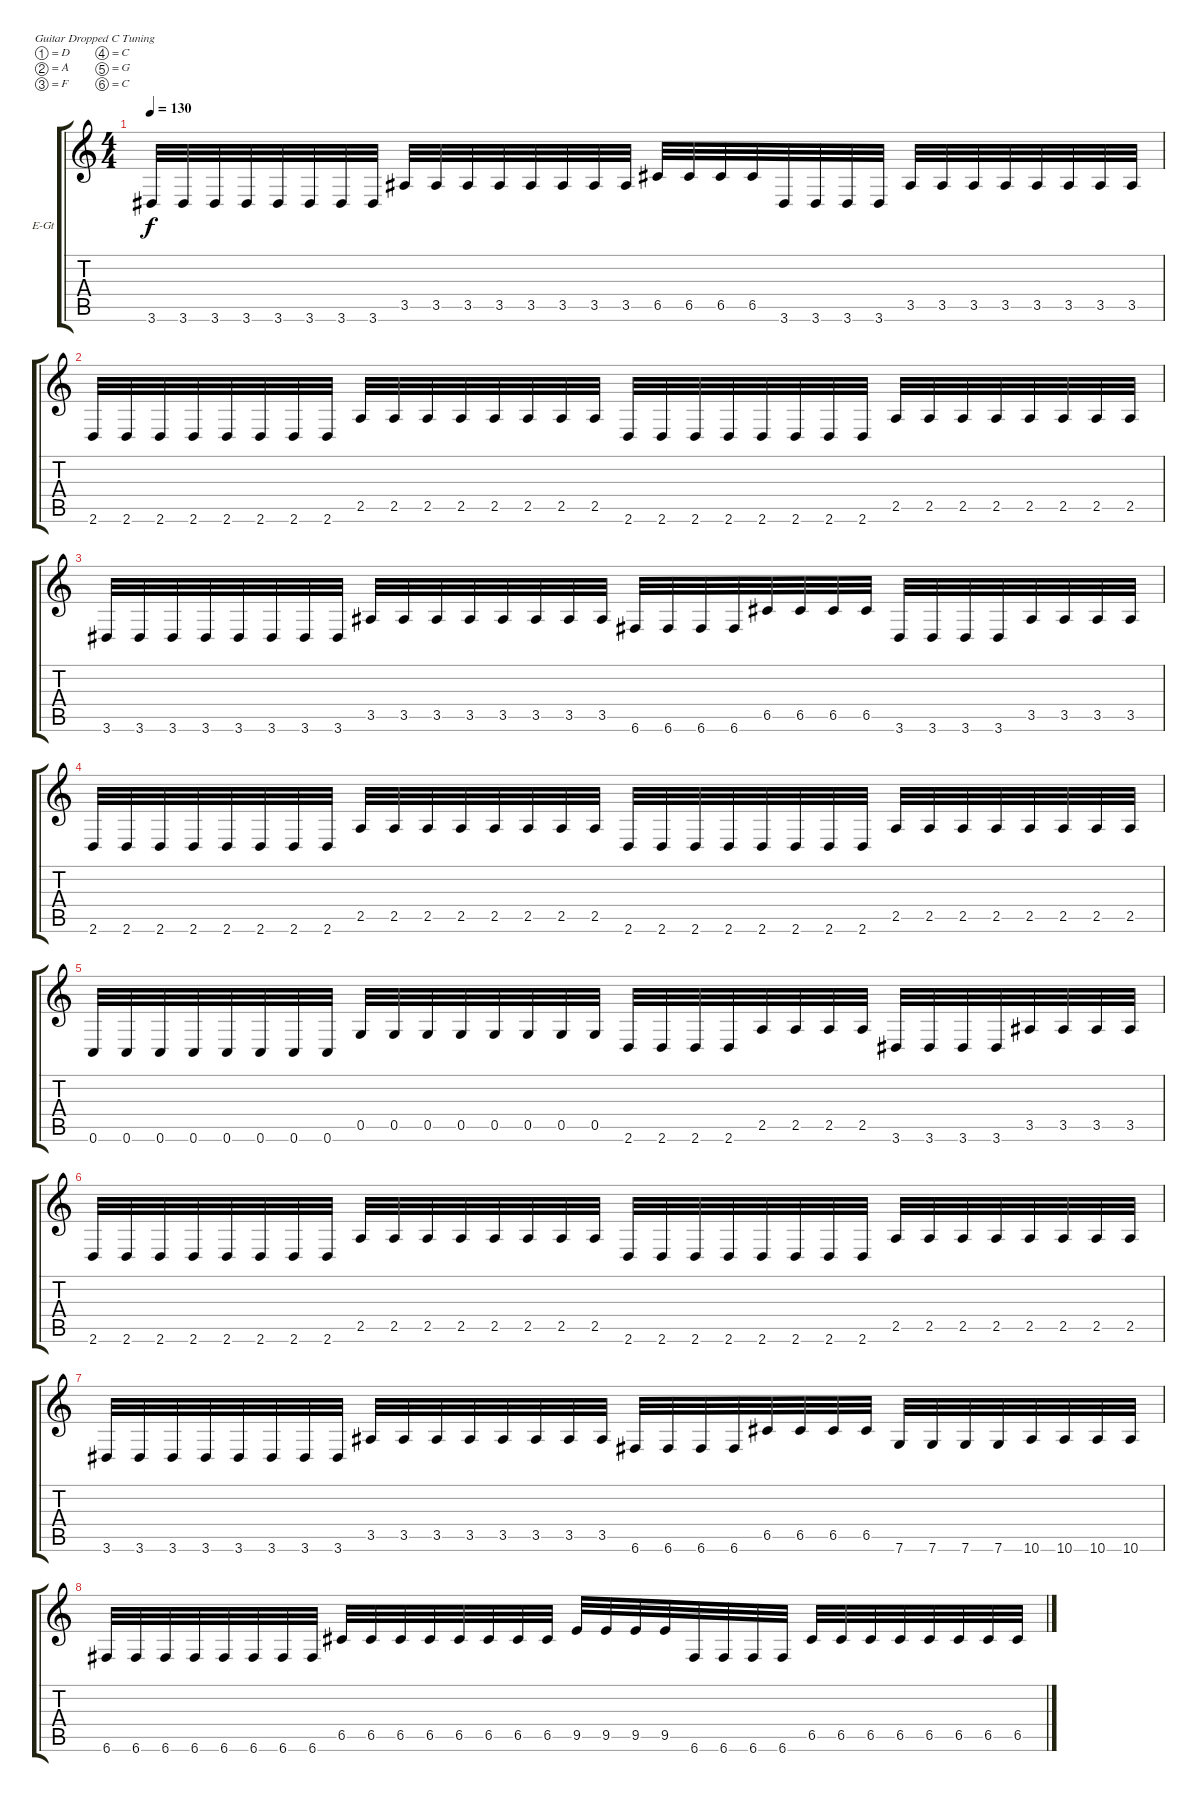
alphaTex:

\bracketExtendMode groupsimilarinstruments
\firstSystemTrackNameOrientation horizontal
\otherSystemsTrackNameOrientation horizontal
\track ("Traccia 1" "E-Gt") {instrument distortionguitar}
\staff {score tabs}
\tuning (D4 A3 F3 C3 G2 C2)
\ts (4 4)
\tempo 130
\clef g2
\ks c
3.6.32{dy f} 3.6.32 3.6.32 3.6.32 3.6.32 3.6.32 3.6.32 3.6.32 3.5.32 3.5.32 3.5.32 3.5.32 3.5.32 3.5.32 3.5.32 3.5.32 6.5.32 6.5.32 6.5.32 6.5.32 3.6.32 3.6.32 3.6.32 3.6.32 3.5.32 3.5.32 3.5.32 3.5.32 3.5.32 3.5.32 3.5.32 3.5.32 |
2.6.32 2.6.32 2.6.32 2.6.32 2.6.32 2.6.32 2.6.32 2.6.32 2.5.32 2.5.32 2.5.32 2.5.32 2.5.32 2.5.32 2.5.32 2.5.32 2.6.32 2.6.32 2.6.32 2.6.32 2.6.32 2.6.32 2.6.32 2.6.32 2.5.32 2.5.32 2.5.32 2.5.32 2.5.32 2.5.32 2.5.32 2.5.32 |
3.6.32 3.6.32 3.6.32 3.6.32 3.6.32 3.6.32 3.6.32 3.6.32 3.5.32 3.5.32 3.5.32 3.5.32 3.5.32 3.5.32 3.5.32 3.5.32 6.6.32 6.6.32 6.6.32 6.6.32 6.5.32 6.5.32 6.5.32 6.5.32 3.6.32 3.6.32 3.6.32 3.6.32 3.5.32 3.5.32 3.5.32 3.5.32 |
2.6.32 2.6.32 2.6.32 2.6.32 2.6.32 2.6.32 2.6.32 2.6.32 2.5.32 2.5.32 2.5.32 2.5.32 2.5.32 2.5.32 2.5.32 2.5.32 2.6.32 2.6.32 2.6.32 2.6.32 2.6.32 2.6.32 2.6.32 2.6.32 2.5.32 2.5.32 2.5.32 2.5.32 2.5.32 2.5.32 2.5.32 2.5.32 |
0.6.32 0.6.32 0.6.32 0.6.32 0.6.32 0.6.32 0.6.32 0.6.32 0.5.32 0.5.32 0.5.32 0.5.32 0.5.32 0.5.32 0.5.32 0.5.32 2.6.32 2.6.32 2.6.32 2.6.32 2.5.32 2.5.32 2.5.32 2.5.32 3.6.32 3.6.32 3.6.32 3.6.32 3.5.32 3.5.32 3.5.32 3.5.32 |
2.6.32 2.6.32 2.6.32 2.6.32 2.6.32 2.6.32 2.6.32 2.6.32 2.5.32 2.5.32 2.5.32 2.5.32 2.5.32 2.5.32 2.5.32 2.5.32 2.6.32 2.6.32 2.6.32 2.6.32 2.6.32 2.6.32 2.6.32 2.6.32 2.5.32 2.5.32 2.5.32 2.5.32 2.5.32 2.5.32 2.5.32 2.5.32 |
3.6.32 3.6.32 3.6.32 3.6.32 3.6.32 3.6.32 3.6.32 3.6.32 3.5.32 3.5.32 3.5.32 3.5.32 3.5.32 3.5.32 3.5.32 3.5.32 6.6.32 6.6.32 6.6.32 6.6.32 6.5.32 6.5.32 6.5.32 6.5.32 7.6.32 7.6.32 7.6.32 7.6.32 10.6.32 10.6.32 10.6.32 10.6.32 |
6.6.32 6.6.32 6.6.32 6.6.32 6.6.32 6.6.32 6.6.32 6.6.32 6.5.32 6.5.32 6.5.32 6.5.32 6.5.32 6.5.32 6.5.32 6.5.32 9.5.32 9.5.32 9.5.32 9.5.32 6.6.32 6.6.32 6.6.32 6.6.32 6.5.32 6.5.32 6.5.32 6.5.32 6.5.32 6.5.32 6.5.32 6.5.32
